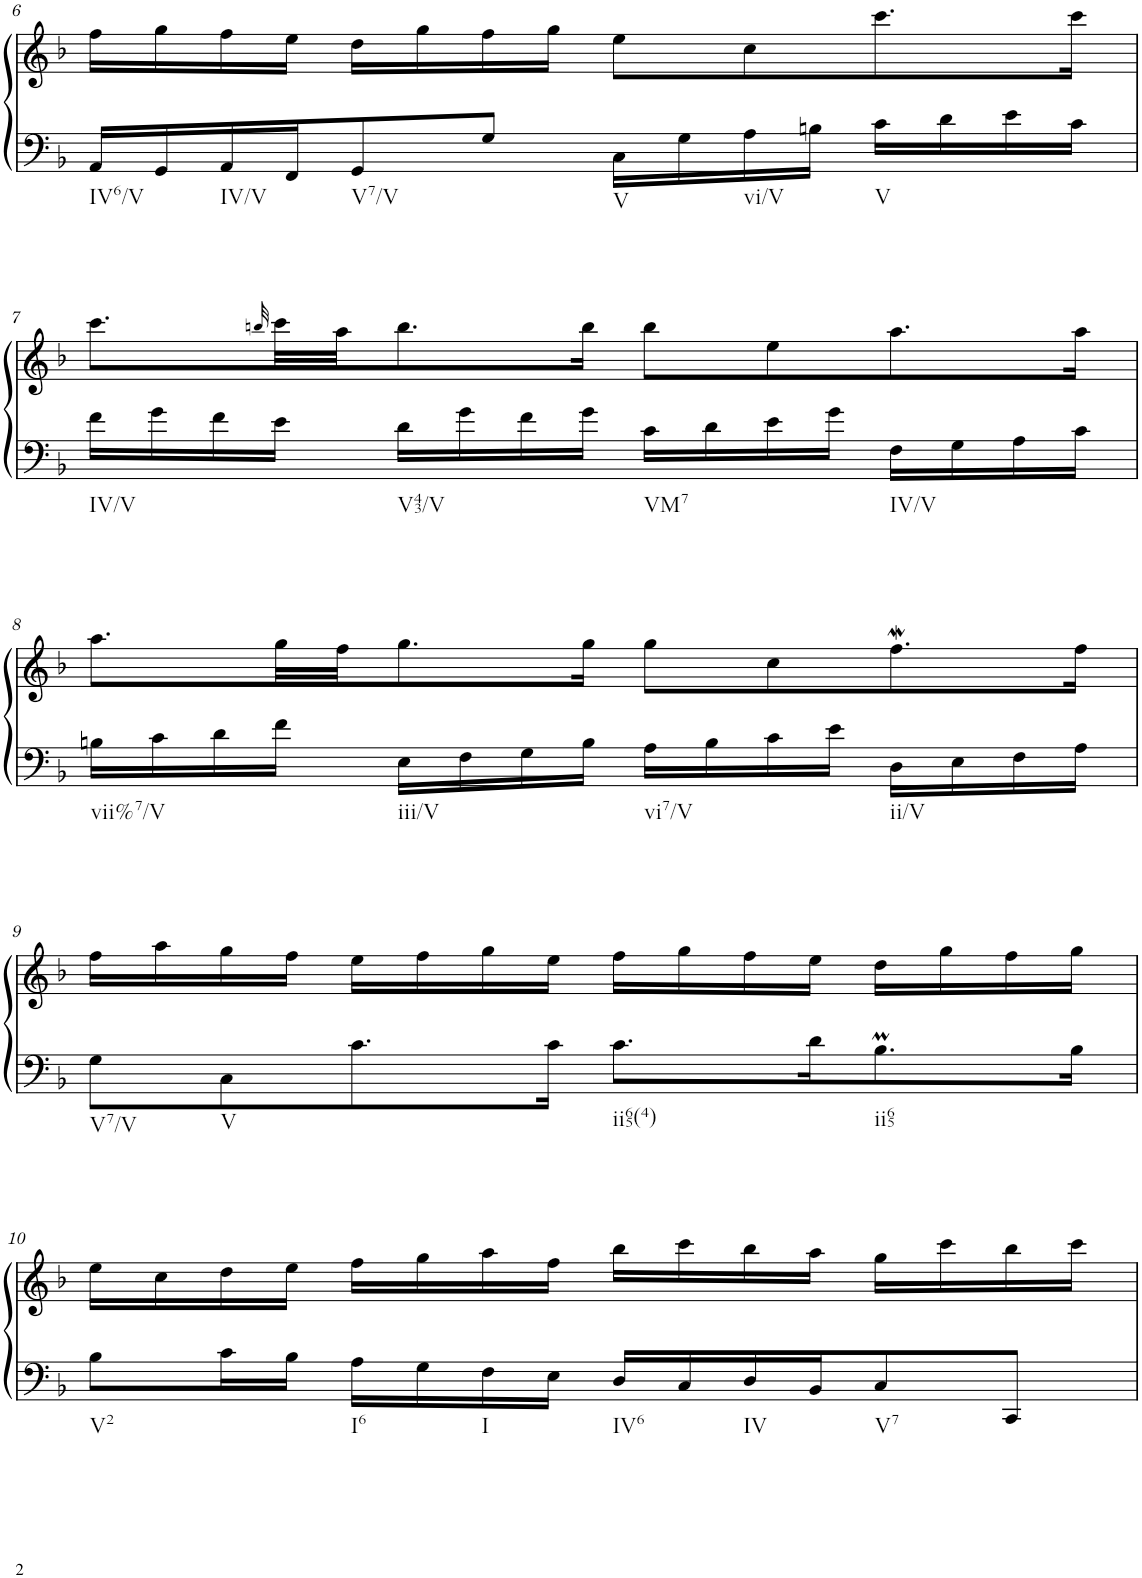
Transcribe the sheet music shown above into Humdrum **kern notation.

**kern	**kern
*part1	*part1
*staff2	*staff1
*I"Klavier linke Hand	*
!!LO:PB:g=z
*clefF4	*clefG2
*k[b-]	*k[b-]
*M2/2	*M2/2
=6	=6
!LO:TX:b:t=IV6/V	!
16AA/LL	16ff\LL
16GG/	16gg\
!LO:TX:b:t=IV/V	!
16AA/	16ff\
16FF/J	16ee\JJ
!LO:TX:b:t=V7/V	!
8GG/	16dd\LL
.	16gg\
8G/J	16ff\
.	16gg\JJ
!LO:TX:b:t=V	!
16C\LL	8ee\L
16G\	.
!LO:TX:b:t=vi/V	!
16A\	8cc\
16Bn\JJ	.
!LO:TX:b:t=V	!
16c\LL	8.ccc\
16d\	.
16e\	.
16c\JJ	16ccc\Jk
!!LO:LB:g=z
=7	=7
!LO:TX:b:t=IV/V	!
16f\LL	8.ccc\L
16g\	.
16f\	.
.	32qbbn/
16e\JJ	32ccc\LL
.	32aa\JJ
!LO:TX:b:t=V43/V	!
16d\LL	8.bb\
16g\	.
16f\	.
16g\JJ	16bb\Jk
!LO:TX:b:t=VM7	!
16c\LL	8bb\L
16d\	.
16e\	8ee\
16g\JJ	.
!LO:TX:b:t=IV/V	!
16F\LL	8.aa\
16G\	.
16A\	.
16c\JJ	16aa\Jk
!!LO:LB:g=z
=8	=8
!LO:TX:b:t=vii%7/V	!
16Bn\LL	8.aa\L
16c\	.
16d\	.
16f\JJ	32gg\LL
.	32ff\JJ
!LO:TX:b:t=iii/V	!
16E\LL	8.gg\
16F\	.
16G\	.
16B\JJ	16gg\Jk
!LO:TX:b:t=vi7/V	!
16A\LL	8gg\L
16B\	.
16c\	8cc\
16e\JJ	.
!LO:TX:b:t=ii/V	!
16D\LL	8.ffw\
16E\	.
16F\	.
16A\JJ	16ff\Jk
!!LO:LB:g=z
=9	=9
!LO:TX:b:t=V7/V	!
8G\L	16ff\LL
.	16aa\
!LO:TX:b:t=V	!
8C\	16gg\
.	16ff\JJ
8.c\	16ee\LL
.	16ff\
.	16gg\
16c\Jk	16ee\JJ
!LO:TX:b:t=ii65(4)	!
8.c\L	16ff\LL
.	16gg\
.	16ff\
16d\K	16ee\JJ
!LO:TX:b:t=ii65	!
8.B-M\	16dd\LL
.	16gg\
.	16ff\
16B-\Jk	16gg\JJ
!!LO:LB:g=z
=10	=10
!LO:TX:b:t=V2	!
8B-\L	16ee\LL
.	16cc\
16c\L	16dd\
16B-\JJ	16ee\JJ
!LO:TX:b:t=I6	!
16A\LL	16ff\LL
16G\	16gg\
!LO:TX:b:t=I	!
16F\	16aa\
16E\JJ	16ff\JJ
!LO:TX:b:t=IV6	!
16D/LL	16bb-\LL
16C/	16ccc\
!LO:TX:b:t=IV	!
16D/	16bb-\
16BB-/J	16aa\JJ
!LO:TX:b:t=V7	!
8C/	16gg\LL
.	16ccc\
8CC/J	16bb-\
.	16ccc\JJ
=	=
*-	*-
